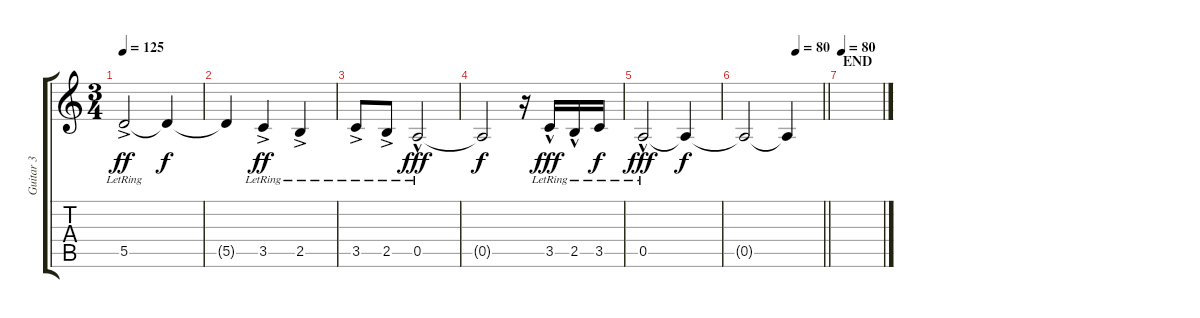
\track ("Guitar 3" "Guitar 3") {instrument acousticguitarnylon}
\staff {score tabs}
\tuning (E4 B3 G3 D3 A2 E2) {hide}
\ts (3 4)
\tempo 125
\clef g2
\ks c
5.5{ac lr}.2{dy ff} 5.5{t}.4{dy f} |
5.5{t}.4 3.5{ac lr}.4{dy ff} 2.5{ac lr}.4 |
3.5{ac lr}.8 2.5{ac lr}.8 0.5{hac lr}.2{dy fff} |
0.5{t}.2{dy f} r.16 3.5{hac lr}.16{dy fff} 2.5{hac lr}.16 3.5{lr}.16{dy f} |
0.5{hac lr}.2{dy fff} 0.5{t}.4{dy f} |
\tempo (80 0.6666666666666666)
\barLineRight lightlight
0.5{t}.2 0.5{t}.4 |
\section ("" "END")
\tempo 80
